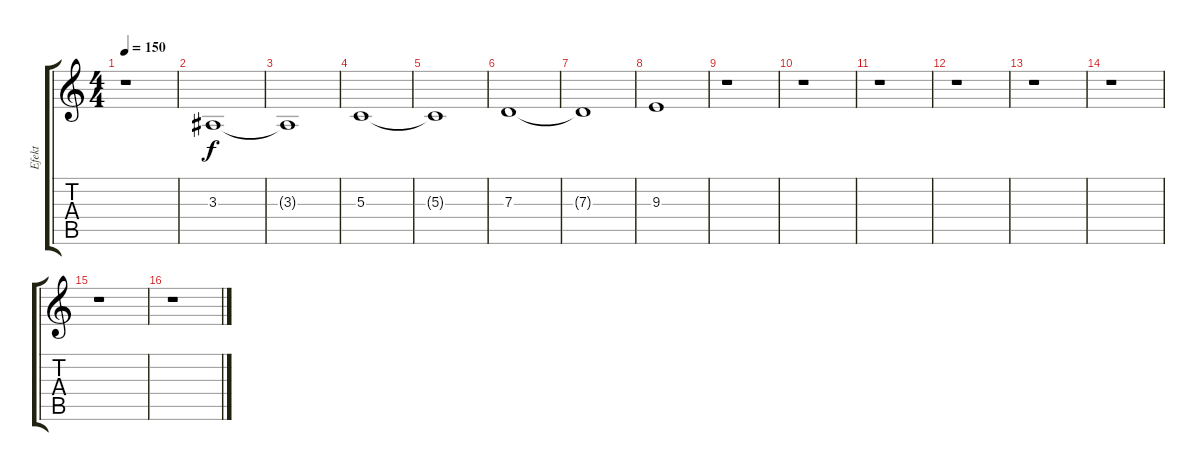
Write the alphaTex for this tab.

\track ("Efekt" "Efekt") {instrument stringensemble1}
\staff {score tabs}
\tuning (E4 B3 G3 D3 A2 E2) {hide}
\ts (4 4)
\tempo 150
\clef g2
\ks c
r.1{dy f} |
3.3.1 |
3.3{t}.1 |
5.3.1 |
5.3{t}.1 |
7.3.1 |
7.3{t}.1 |
9.3.1 |
r.1 |
r.1 |
r.1 |
r.1 |
r.1 |
r.1 |
r.1 |
r.1
